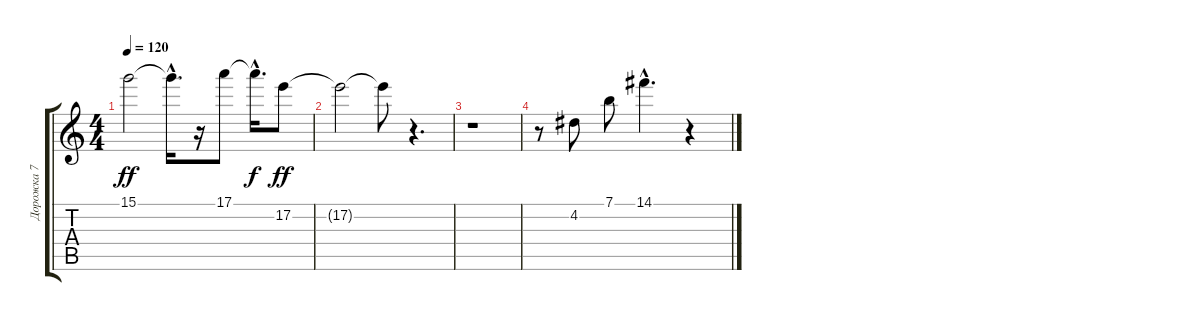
\track ("Дорожка 7" "Дорожка 7") {instrument acousticguitarsteel}
\staff {score tabs}
\tuning (E4 B3 G3 D3 A2 E2) {hide}
\ts (4 4)
\tempo 120
\clef g2
\ks c
15.1.2{dy ff} 15.1{hac t}.16{d} r.16 17.1.8 17.1{hac t}.16{d dy f} 17.2.8{dy ff} |
17.2{t}.2 17.2{t}.8 r.4{d} |
r.1 |
r.8 4.2.8 7.1.8 14.1{hac}.4{d} r.4
